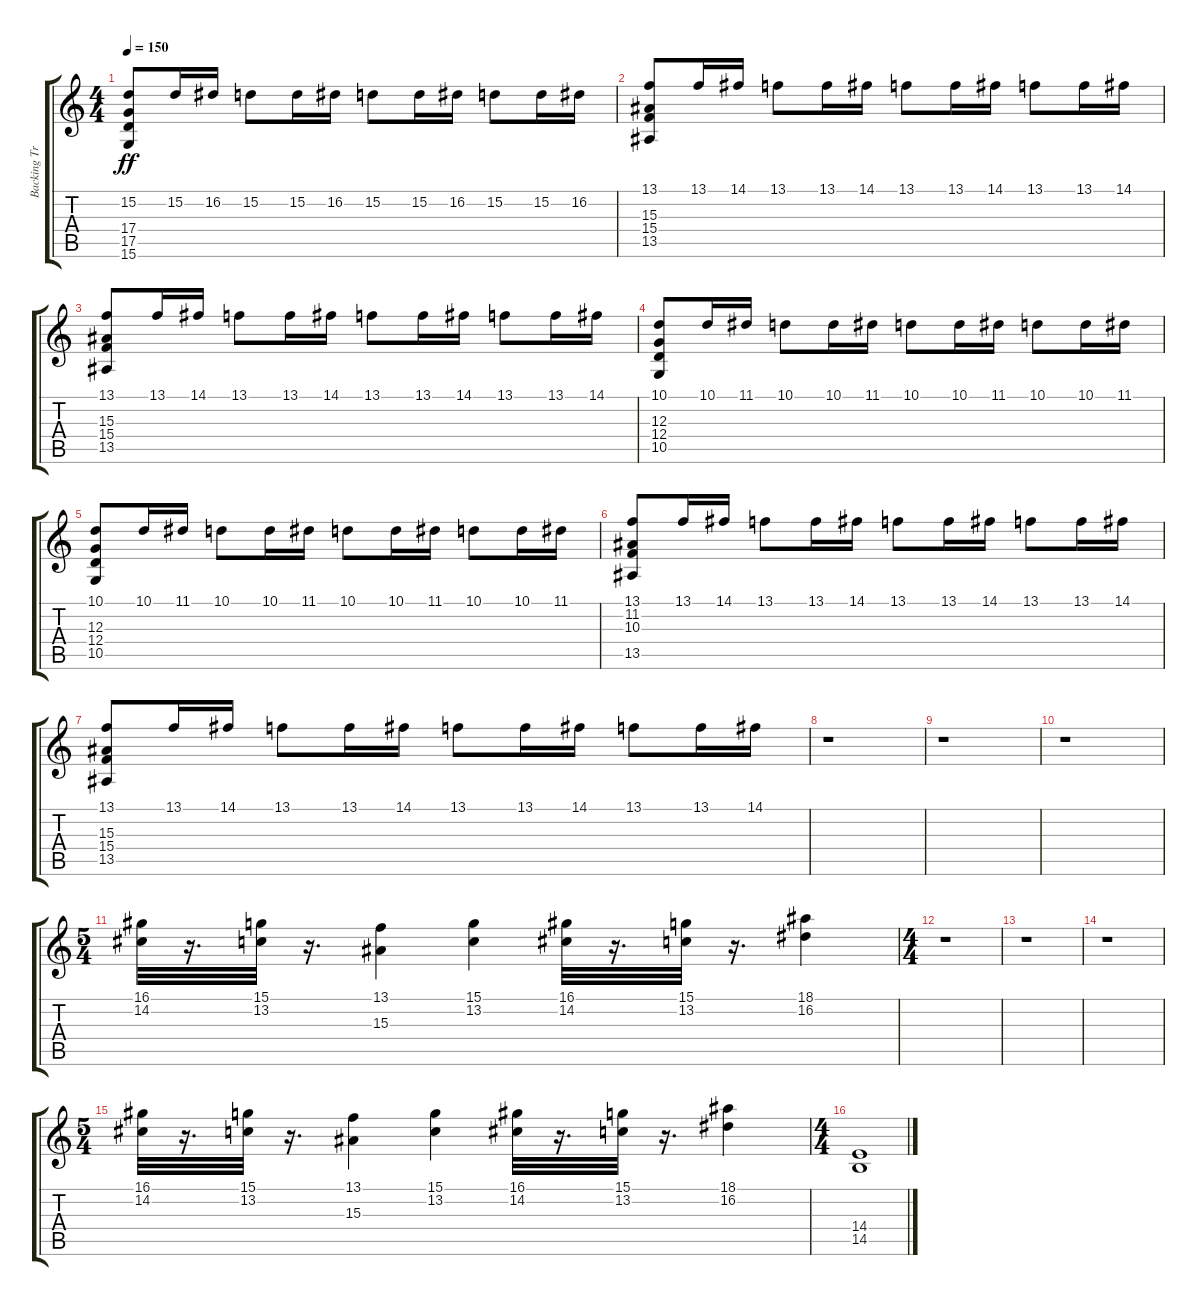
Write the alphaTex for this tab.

\track ("Backing Track (Strings)" "Backing Tr") {instrument stringensemble1}
\staff {score tabs}
\tuning (E4 B3 G3 D3 A2 E2) {hide}
\ts (4 4)
\tempo 150
\clef g2
\ks c
(15.2 17.4 17.5 15.6).8{dy ff} 15.2.16 16.2.16 15.2.8 15.2.16 16.2.16 15.2.8 15.2.16 16.2.16 15.2.8 15.2.16 16.2.16 |
(13.1 15.3 15.4 13.5).8 13.1.16 14.1.16 13.1.8 13.1.16 14.1.16 13.1.8 13.1.16 14.1.16 13.1.8 13.1.16 14.1.16 |
(13.1 15.3 15.4 13.5).8 13.1.16 14.1.16 13.1.8 13.1.16 14.1.16 13.1.8 13.1.16 14.1.16 13.1.8 13.1.16 14.1.16 |
(10.1 12.3 12.4 10.5).8 10.1.16 11.1.16 10.1.8 10.1.16 11.1.16 10.1.8 10.1.16 11.1.16 10.1.8 10.1.16 11.1.16 |
(10.1 12.3 12.4 10.5).8 10.1.16 11.1.16 10.1.8 10.1.16 11.1.16 10.1.8 10.1.16 11.1.16 10.1.8 10.1.16 11.1.16 |
(13.1 11.2 10.3 13.5).8 13.1.16 14.1.16 13.1.8 13.1.16 14.1.16 13.1.8 13.1.16 14.1.16 13.1.8 13.1.16 14.1.16 |
(13.1 15.3 15.4 13.5).8 13.1.16 14.1.16 13.1.8 13.1.16 14.1.16 13.1.8 13.1.16 14.1.16 13.1.8 13.1.16 14.1.16 |
r.1 |
r.1 |
r.1 |
\ts (5 4)
(16.1 14.2).32 r.16{d} (15.1 13.2).32 r.16{d} (13.1 15.3).4 (15.1 13.2).4 (16.1 14.2).32 r.16{d} (15.1 13.2).32 r.16{d} (18.1 16.2).4 |
\ts (4 4)
r.1 |
r.1 |
r.1 |
\ts (5 4)
(16.1 14.2).32 r.16{d} (15.1 13.2).32 r.16{d} (13.1 15.3).4 (15.1 13.2).4 (16.1 14.2).32 r.16{d} (15.1 13.2).32 r.16{d} (18.1 16.2).4 |
\ts (4 4)
(14.4 14.5).1
